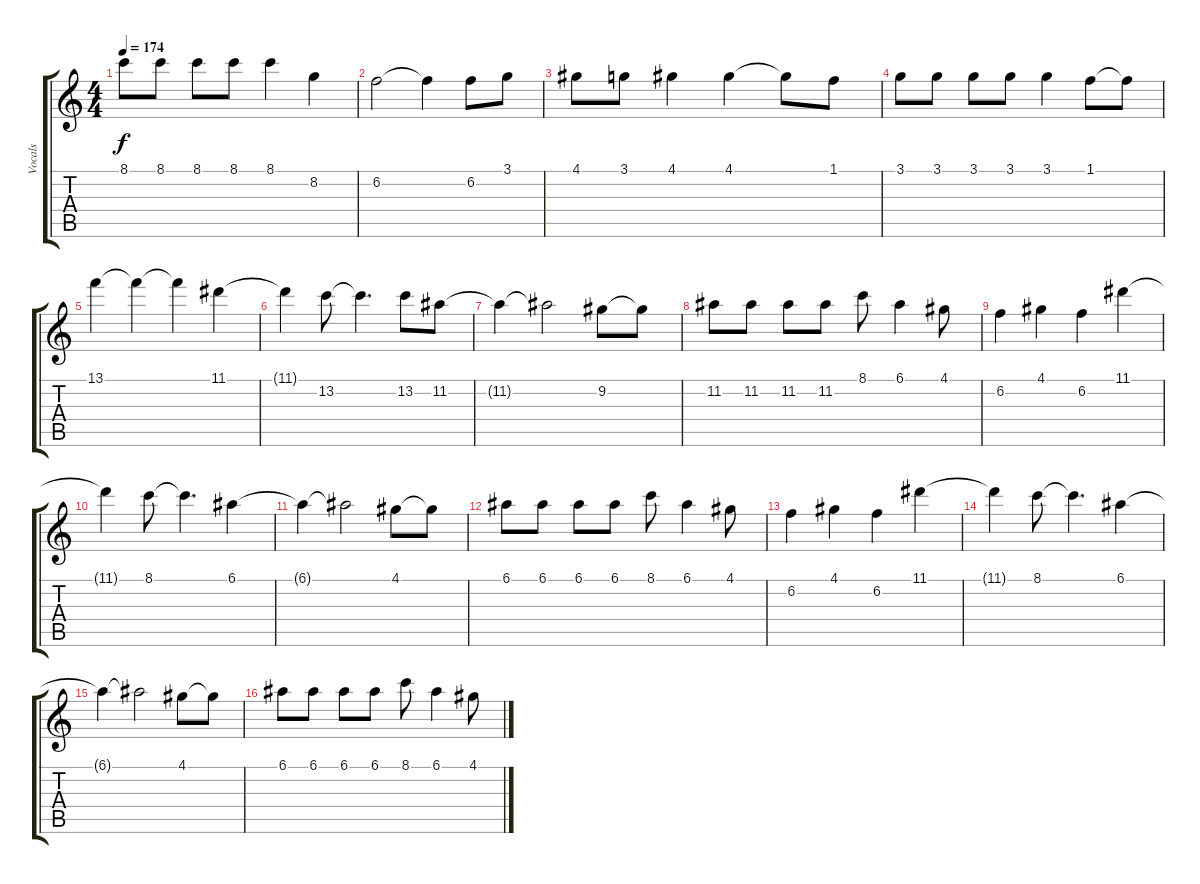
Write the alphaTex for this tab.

\track ("Vocals" "Vocals") {instrument distortionguitar}
\staff {score tabs}
\tuning (E4 B3 G3 D3 A2 E2) {hide}
\ts (4 4)
\tempo 174
\clef g2
\ks c
8.1.8{dy f} 8.1.8 8.1.8 8.1.8 8.1.4 8.2.4 |
6.2.2 6.2{t}.4 6.2.8 3.1.8 |
4.1.8 3.1.8 4.1.4 4.1.4 4.1{t}.8 1.1.8 |
3.1.8 3.1.8 3.1.8 3.1.8 3.1.4 1.1.8 1.1{t}.8 |
13.1.4 13.1{t}.4 13.1{t}.4 11.1.4 |
11.1{t}.4 13.2.8 13.2{t}.4{d} 13.2.8 11.2.8 |
11.2{t}.4 11.2{t}.2 9.2.8 9.2{t}.8 |
11.2.8 11.2.8 11.2.8 11.2.8 8.1.8 6.1.4 4.1.8 |
6.2.4 4.1.4 6.2.4 11.1.4 |
11.1{t}.4 8.1.8 8.1{t}.4{d} 6.1.4 |
6.1{t}.4 6.1{t}.2 4.1.8 4.1{t}.8 |
6.1.8 6.1.8 6.1.8 6.1.8 8.1.8 6.1.4 4.1.8 |
6.2.4 4.1.4 6.2.4 11.1.4 |
11.1{t}.4 8.1.8 8.1{t}.4{d} 6.1.4 |
6.1{t}.4 6.1{t}.2 4.1.8 4.1{t}.8 |
6.1.8 6.1.8 6.1.8 6.1.8 8.1.8 6.1.4 4.1.8
